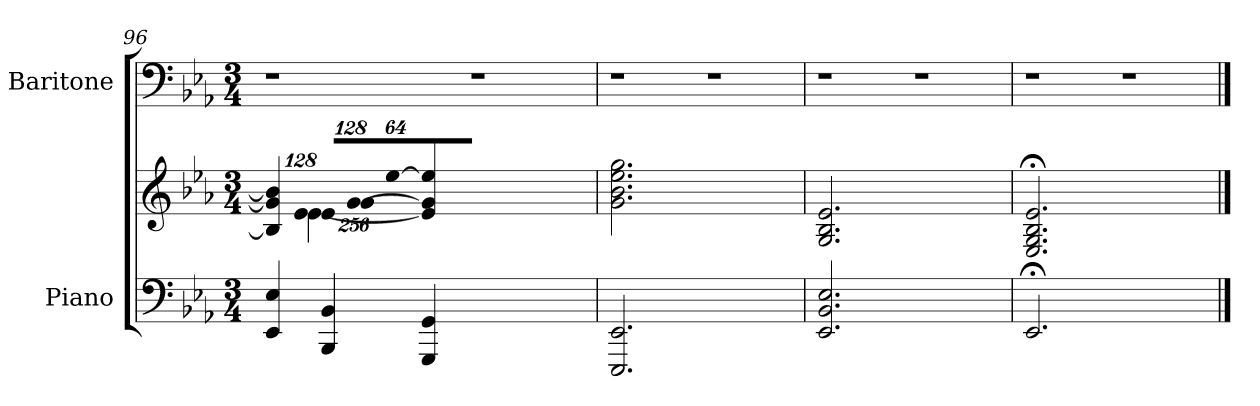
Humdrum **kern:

**kern	**kern	**kern
*part2	*part2	*part1
*staff3	*staff2	*staff1
*I"Piano	*	*I"Baritone
*clefF4	*clefG2	*clefF4
*k[b-e-a-]	*k[b-e-a-]	*k[b-e-a-]
*E-:	*E-:	*E-:
*M3/4	*M3/4	*M3/4
=96	=96	=96
*	*^	*
*	*	*^	*
!	!	!	!	!LO:N:vis=1
4EE-i/ 4E-i	4B-i/] 4gi] 4b-i]	4ryy	4ryy	2.r
*	*Xbrackettup	*	*	*
!	!LO:N:vis=8	!	!LO:N:vis=8	!
4BBB-i/ 4BB-i	1024%85e-i/L	[4e-i\	1024%85e-i/	.
!	!LO:N:vis=8	!	!LO:N:vis=4	!
.	1024%85gi/	.	[1024%171gi\	.
!	!LO:N:vis=8	!	!	!
.	[512%43ee-i/J	.	.	.
4GGGi/ 4GGi	4e-i/] 4gi] 4ee-i]	2.ryy	2.ryy	.
!	!	!	!	!LO:N:vis=1
2.ryy	2.ryy	.	.	2.r
.	.	4ryy	4ryy	.
=97	=97	=97	=97	=97
!	!	!	!	!LO:N:vis=1
*	*v	*v	*v	*
2.EEE-i/ 2.EE-i	2.gi\ 2.b-i 2.ee-i 2.ggi	2.r
!	!	!LO:N:vis=1
2.ryy	2.ryy	2.r
=98	=98	=98
!	!	!LO:N:vis=1
2.EE-i/ 2.BB-i 2.E-i	2.Gi/ 2.B-i 2.e-i	2.r
!	!	!LO:N:vis=1
2.ryy	2.ryy	2.r
=99	=99	=99
!	!	!LO:N:vis=1
2.EE-;i/	2.E-i/; 2.Gi; 2.B-i; 2.e-i;	2.r
!	!	!LO:N:vis=1
2.ryy	2.ryy	2.r
==	==	==
*-	*-	*-
